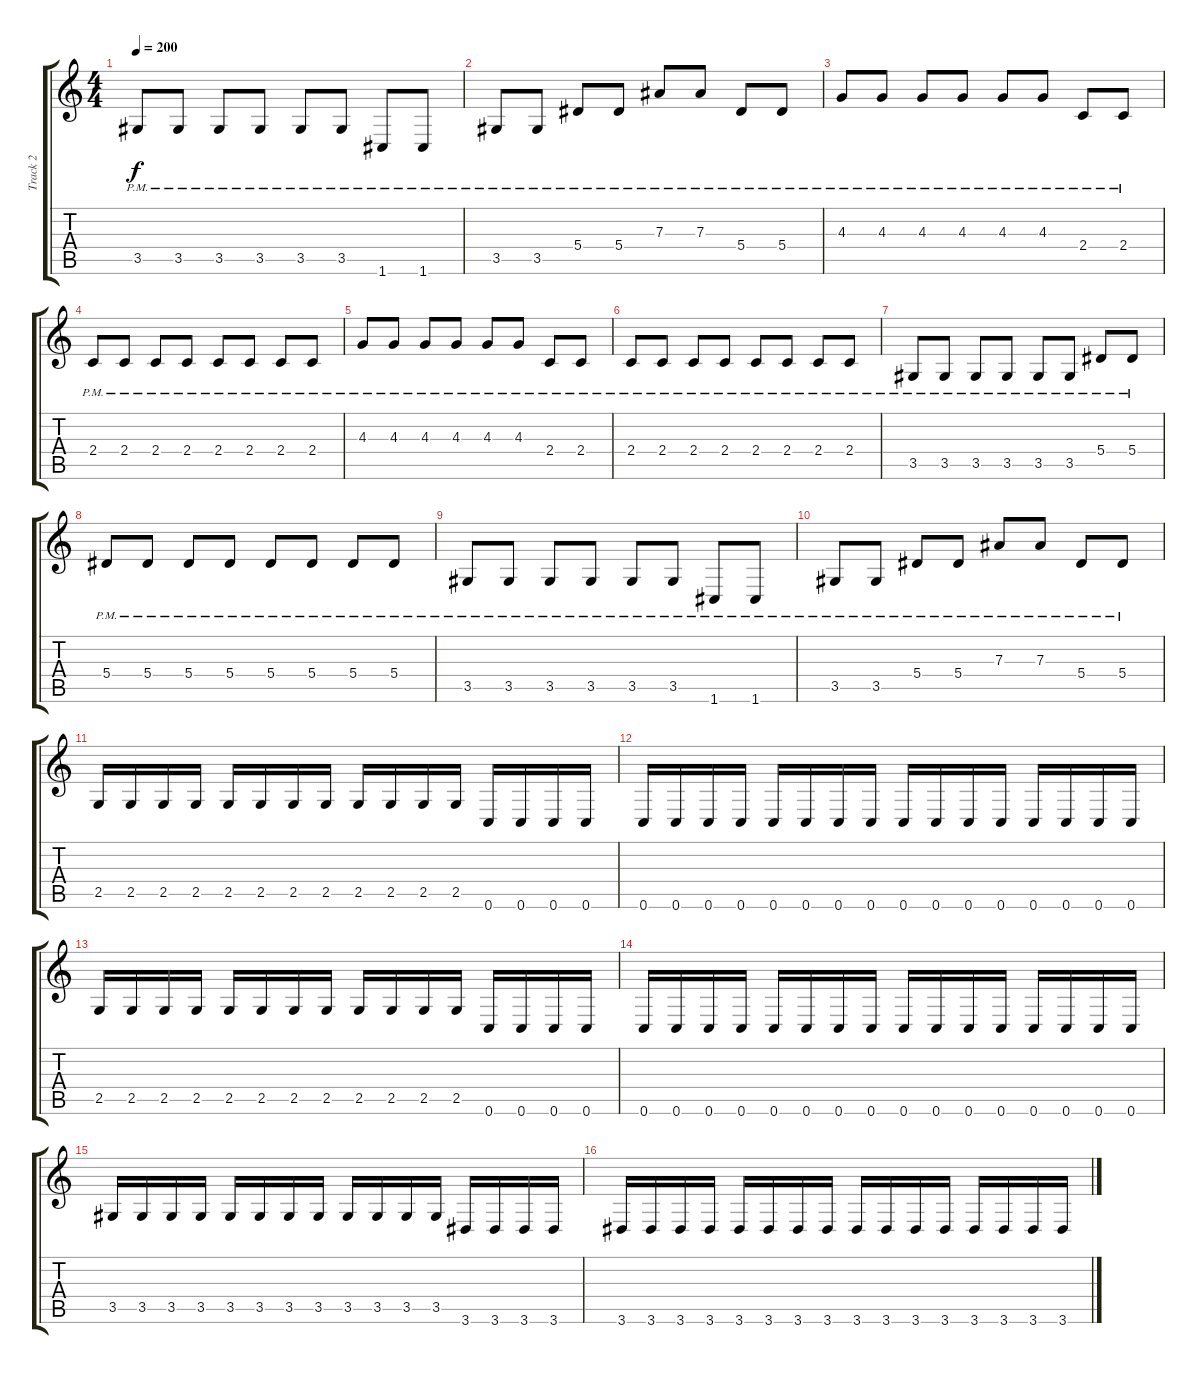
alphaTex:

\track ("Track 2" "Track 2") {instrument distortionguitar}
\staff {score tabs}
\tuning (C4 G3 Eb3 Bb2 F2 C2) {hide}
\ts (4 4)
\tempo 200
\clef g2
\ks c
3.5{pm}.8{dy f} 3.5{pm}.8 3.5{pm}.8 3.5{pm}.8 3.5{pm}.8 3.5{pm}.8 1.6{pm}.8 1.6{pm}.8 |
3.5{pm}.8 3.5{pm}.8 5.4{pm}.8 5.4{pm}.8 7.3{pm}.8 7.3{pm}.8 5.4{pm}.8 5.4{pm}.8 |
4.3{pm}.8 4.3{pm}.8 4.3{pm}.8 4.3{pm}.8 4.3{pm}.8 4.3{pm}.8 2.4{pm}.8 2.4{pm}.8 |
2.4{pm}.8 2.4{pm}.8 2.4{pm}.8 2.4{pm}.8 2.4{pm}.8 2.4{pm}.8 2.4{pm}.8 2.4{pm}.8 |
4.3{pm}.8 4.3{pm}.8 4.3{pm}.8 4.3{pm}.8 4.3{pm}.8 4.3{pm}.8 2.4{pm}.8 2.4{pm}.8 |
2.4{pm}.8 2.4{pm}.8 2.4{pm}.8 2.4{pm}.8 2.4{pm}.8 2.4{pm}.8 2.4{pm}.8 2.4{pm}.8 |
3.5{pm}.8 3.5{pm}.8 3.5{pm}.8 3.5{pm}.8 3.5{pm}.8 3.5{pm}.8 5.4{pm}.8 5.4{pm}.8 |
5.4{pm}.8 5.4{pm}.8 5.4{pm}.8 5.4{pm}.8 5.4{pm}.8 5.4{pm}.8 5.4{pm}.8 5.4{pm}.8 |
3.5{pm}.8 3.5{pm}.8 3.5{pm}.8 3.5{pm}.8 3.5{pm}.8 3.5{pm}.8 1.6{pm}.8 1.6{pm}.8 |
3.5{pm}.8 3.5{pm}.8 5.4{pm}.8 5.4{pm}.8 7.3{pm}.8 7.3{pm}.8 5.4{pm}.8 5.4{pm}.8 |
2.5.16 2.5.16 2.5.16 2.5.16 2.5.16 2.5.16 2.5.16 2.5.16 2.5.16 2.5.16 2.5.16 2.5.16 0.6.16 0.6.16 0.6.16 0.6.16 |
0.6.16 0.6.16 0.6.16 0.6.16 0.6.16 0.6.16 0.6.16 0.6.16 0.6.16 0.6.16 0.6.16 0.6.16 0.6.16 0.6.16 0.6.16 0.6.16 |
2.5.16 2.5.16 2.5.16 2.5.16 2.5.16 2.5.16 2.5.16 2.5.16 2.5.16 2.5.16 2.5.16 2.5.16 0.6.16 0.6.16 0.6.16 0.6.16 |
0.6.16 0.6.16 0.6.16 0.6.16 0.6.16 0.6.16 0.6.16 0.6.16 0.6.16 0.6.16 0.6.16 0.6.16 0.6.16 0.6.16 0.6.16 0.6.16 |
3.5.16 3.5.16 3.5.16 3.5.16 3.5.16 3.5.16 3.5.16 3.5.16 3.5.16 3.5.16 3.5.16 3.5.16 3.6.16 3.6.16 3.6.16 3.6.16 |
3.6.16 3.6.16 3.6.16 3.6.16 3.6.16 3.6.16 3.6.16 3.6.16 3.6.16 3.6.16 3.6.16 3.6.16 3.6.16 3.6.16 3.6.16 3.6.16
